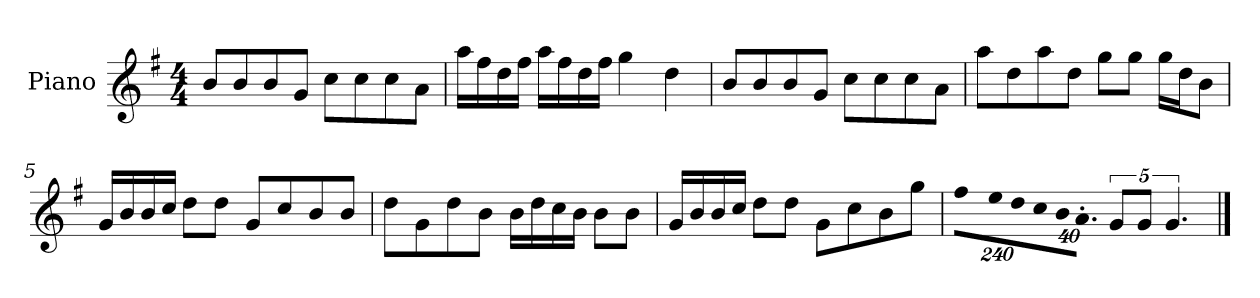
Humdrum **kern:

**kern
*part1
*staff1
*I"Piano
*I'P-no
*clefG2
*k[f#]
*M4/4
*MM90
=1
8b/L
8b/
8b/
8g/J
8cc\L
8cc\
8cc\
8a\J
=2
16aa\LL
16ff#\
16dd\
16ff#\JJ
16aa\LL
16ff#\
16dd\
16ff#\JJ
4gg\
4dd\
=3
8b/L
8b/
8b/
8g/J
8cc\L
8cc\
8cc\
8a\J
=4
8aa\L
8dd\
8aa\
8dd\J
8gg\L
8gg\J
16gg\LL
16dd\J
8b\J
!!LO:LB:g=z
=5
16g/LL
16b/
16b/
16cc/JJ
8dd\L
8dd\J
8g/L
8cc/
8b/
8b/J
=6
8dd\L
8g\
8dd\
8b\J
16b\LL
16dd\
16cc\
16b\JJ
8b\L
8b\J
=7
16g/LL
16b/
16b/
16cc/JJ
8dd\L
8dd\J
8g\L
8cc\
8b\
8gg\J
=8
*Xbrackettup
!LO:N:vis=8
960%137ff#\L
!LO:N:vis=16
1920%137ee\L
!LO:N:vis=16
1920%137dd\
!LO:N:vis=16
1920%137cc\
!LO:N:vis=32
640%23b\K
!LO:N:vis=16.
960%103a'\JJ
*brackettup
10g/L
10g/J
5.g/
==
*-
